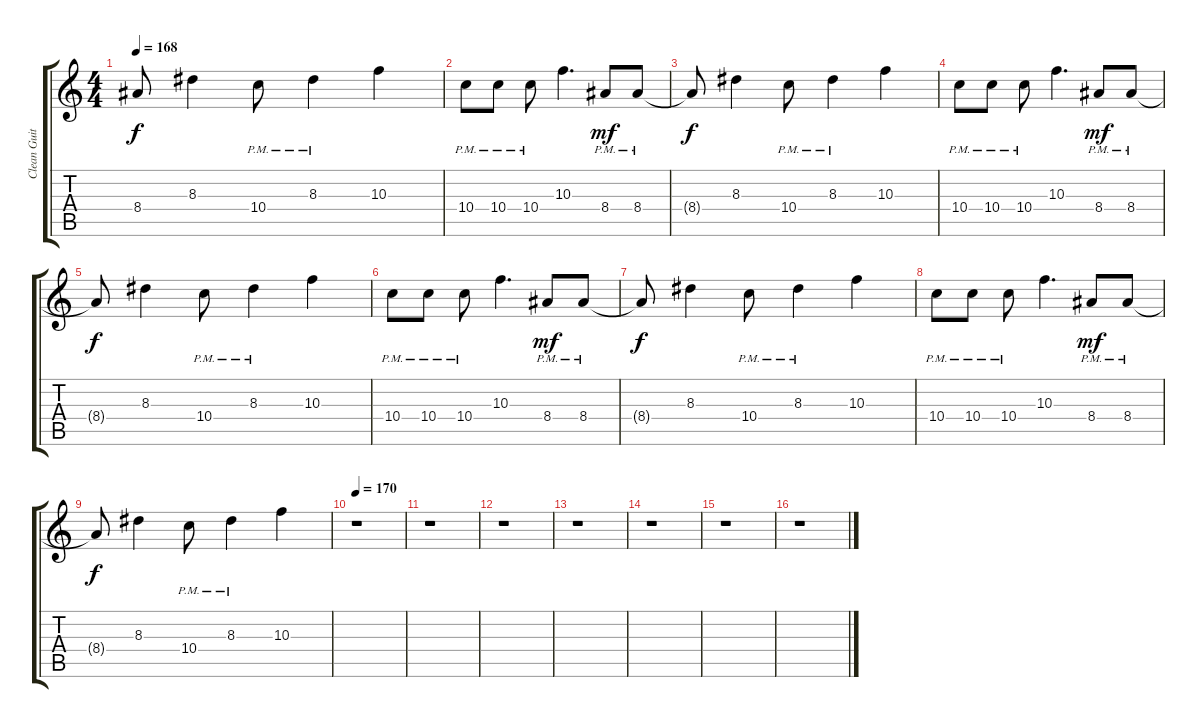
\track ("Clean Guitar" "Clean Guit") {instrument electricguitarclean}
\staff {score tabs}
\tuning (E4 B3 G3 D3 A2 E2) {hide}
\ts (4 4)
\tempo 168
\clef g2
\ks c
8.4{t}.8{dy f} 8.3.4 10.4{pm}.8 8.3{pm}.4 10.3.4 |
10.4{pm}.8 10.4{pm}.8 10.4{pm}.8 10.3.4{d} 8.4{pm}.8{dy mf} 8.4{pm}.8 |
8.4{t}.8{dy f} 8.3.4 10.4{pm}.8 8.3{pm}.4 10.3.4 |
10.4{pm}.8 10.4{pm}.8 10.4{pm}.8 10.3.4{d} 8.4{pm}.8{dy mf} 8.4{pm}.8 |
8.4{t}.8{dy f} 8.3.4 10.4{pm}.8 8.3{pm}.4 10.3.4 |
10.4{pm}.8 10.4{pm}.8 10.4{pm}.8 10.3.4{d} 8.4{pm}.8{dy mf} 8.4{pm}.8 |
8.4{t}.8{dy f} 8.3.4 10.4{pm}.8 8.3{pm}.4 10.3.4 |
10.4{pm}.8 10.4{pm}.8 10.4{pm}.8 10.3.4{d} 8.4{pm}.8{dy mf} 8.4{pm}.8 |
8.4{t}.8{dy f} 8.3.4 10.4{pm}.8 8.3{pm}.4 10.3.4 |
\tempo 170
r.1 |
r.1 |
r.1 |
r.1 |
r.1 |
r.1 |
r.1
